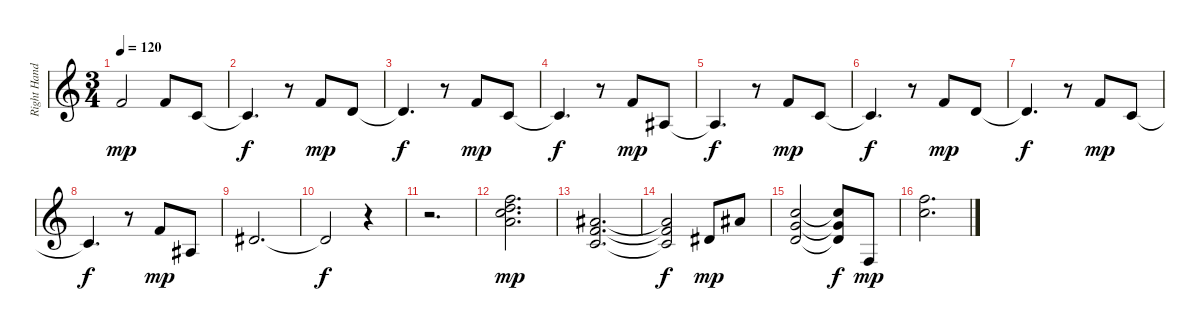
\track ("Right Hand" "Right Hand") {instrument acousticgrandpiano}
\staff {score}
\tuning (E4 B3 G3 D3 A2 E2) {hide}
\ts (3 4)
\tempo 120
\clef g2
\ks c
10.3.2{dy mp} 10.3.8 10.4.8 |
10.4{t}.4{d dy f} r.8 10.3.8{dy mp} 7.3.8 |
7.3{t}.4{d dy f} r.8 6.2.8{dy mp} 5.3.8 |
5.3{t}.4{d dy f} r.8 6.2.8{dy mp} 3.3.8 |
3.3{t}.4{d dy f} r.8 1.1.8{dy mp} 1.2.8 |
1.2{t}.4{d dy f} r.8 1.1.8{dy mp} 3.2.8 |
3.2{t}.4{d dy f} r.8 1.1.8{dy mp} 1.2.8 |
1.2{t}.4{d dy f} r.8 1.1.8{dy mp} 3.3.8 |
4.2.2{d} |
4.2{t}.2{dy f} r.4 |
r.2{d} |
(13.1 13.2 19.3 19.4).2{d dy mp} |
(15.3 15.4 15.5).2{d} |
(15.3{t} 15.4{t} 15.5{t}).2{dy f} 13.4.8{dy mp} 15.3.8 |
(13.2 12.3 12.4).2 (13.2{t} 12.3{t} 12.4{t}).8{dy f} 13.6.8{dy mp} |
(13.1 13.2).2{d}
